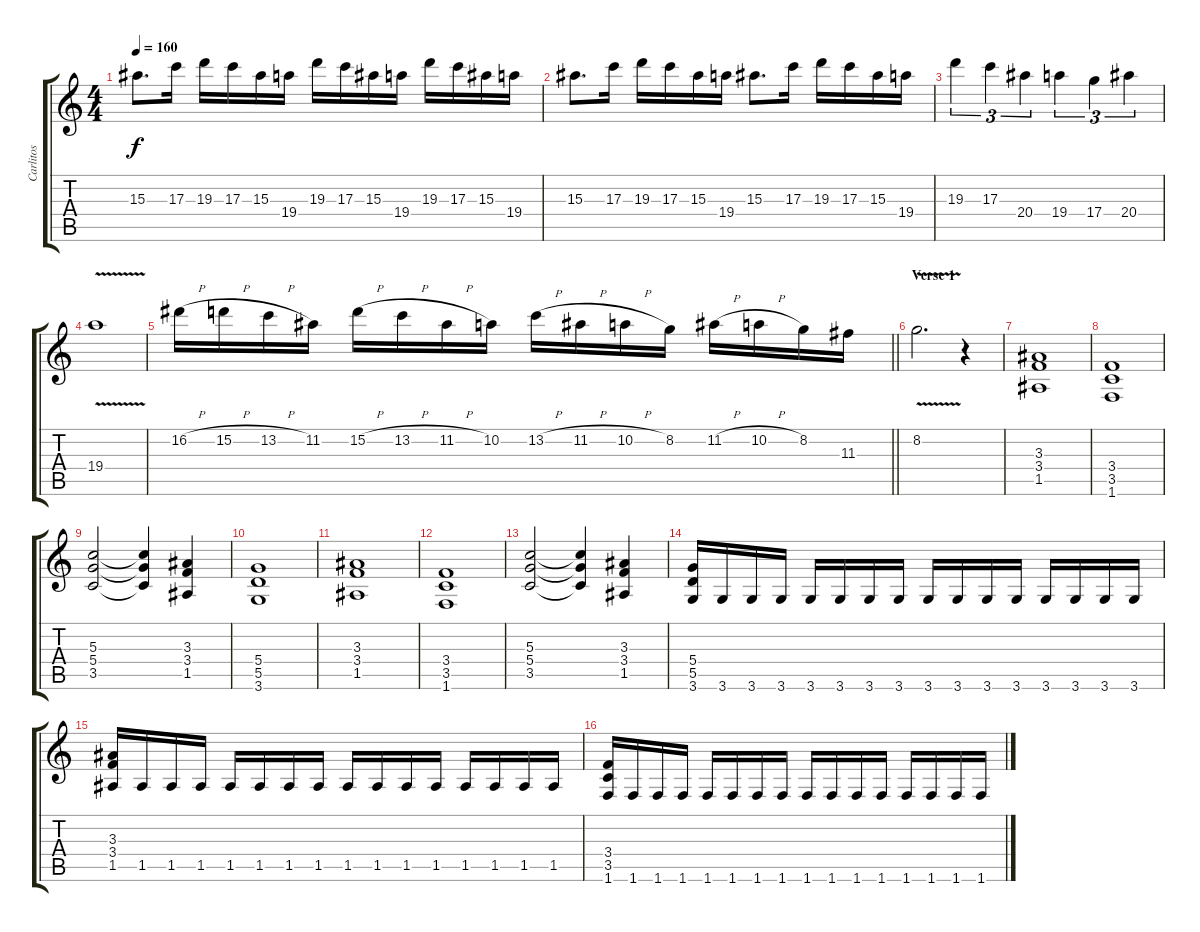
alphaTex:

\track ("Carlitos" "Carlitos") {instrument distortionguitar}
\staff {score tabs}
\tuning (E4 B3 G3 D3 A2 E2) {hide}
\ts (4 4)
\tempo 160
\clef g2
\ks c
15.3.8{d dy f} 17.3.16 19.3.16 17.3.16 15.3.16 19.4.16 19.3.16 17.3.16 15.3.16 19.4.16 19.3.16 17.3.16 15.3.16 19.4.16 |
15.3.8{d} 17.3.16 19.3.16 17.3.16 15.3.16 19.4.16 15.3.8{d} 17.3.16 19.3.16 17.3.16 15.3.16 19.4.16 |
19.3.4{tu (3 2)} 17.3.4{tu (3 2)} 20.4.4{tu (3 2)} 19.4.4{tu (3 2)} 17.4.4{tu (3 2)} 20.4.4{tu (3 2)} |
19.4{v}.1 |
\barLineRight lightlight
16.2{h}.16 15.2{h}.16 13.2{h}.16 11.2.16 15.2{h}.16 13.2{h}.16 11.2{h}.16 10.2.16 13.2{h}.16 11.2{h}.16 10.2{h}.16 8.2.16 11.2{h}.16 10.2{h}.16 8.2.16 11.3.16 |
\section ("" "Verse 1")
8.2{v}.2{d} r.4 |
(3.3 3.4 1.5).1 |
(3.4 3.5 1.6).1 |
(5.3 5.4 3.5).2 (5.3{t} 5.4{t} 3.5{t}).4 (3.3 3.4 1.5).4 |
(5.4 5.5 3.6).1 |
(3.3 3.4 1.5).1 |
(3.4 3.5 1.6).1 |
(5.3 5.4 3.5).2 (5.3{t} 5.4{t} 3.5{t}).4 (3.3 3.4 1.5).4 |
(5.4 5.5 3.6).16 3.6.16 3.6.16 3.6.16 3.6.16 3.6.16 3.6.16 3.6.16 3.6.16 3.6.16 3.6.16 3.6.16 3.6.16 3.6.16 3.6.16 3.6.16 |
(3.3 3.4 1.5).16 1.5.16 1.5.16 1.5.16 1.5.16 1.5.16 1.5.16 1.5.16 1.5.16 1.5.16 1.5.16 1.5.16 1.5.16 1.5.16 1.5.16 1.5.16 |
(3.4 3.5 1.6).16 1.6.16 1.6.16 1.6.16 1.6.16 1.6.16 1.6.16 1.6.16 1.6.16 1.6.16 1.6.16 1.6.16 1.6.16 1.6.16 1.6.16 1.6.16
